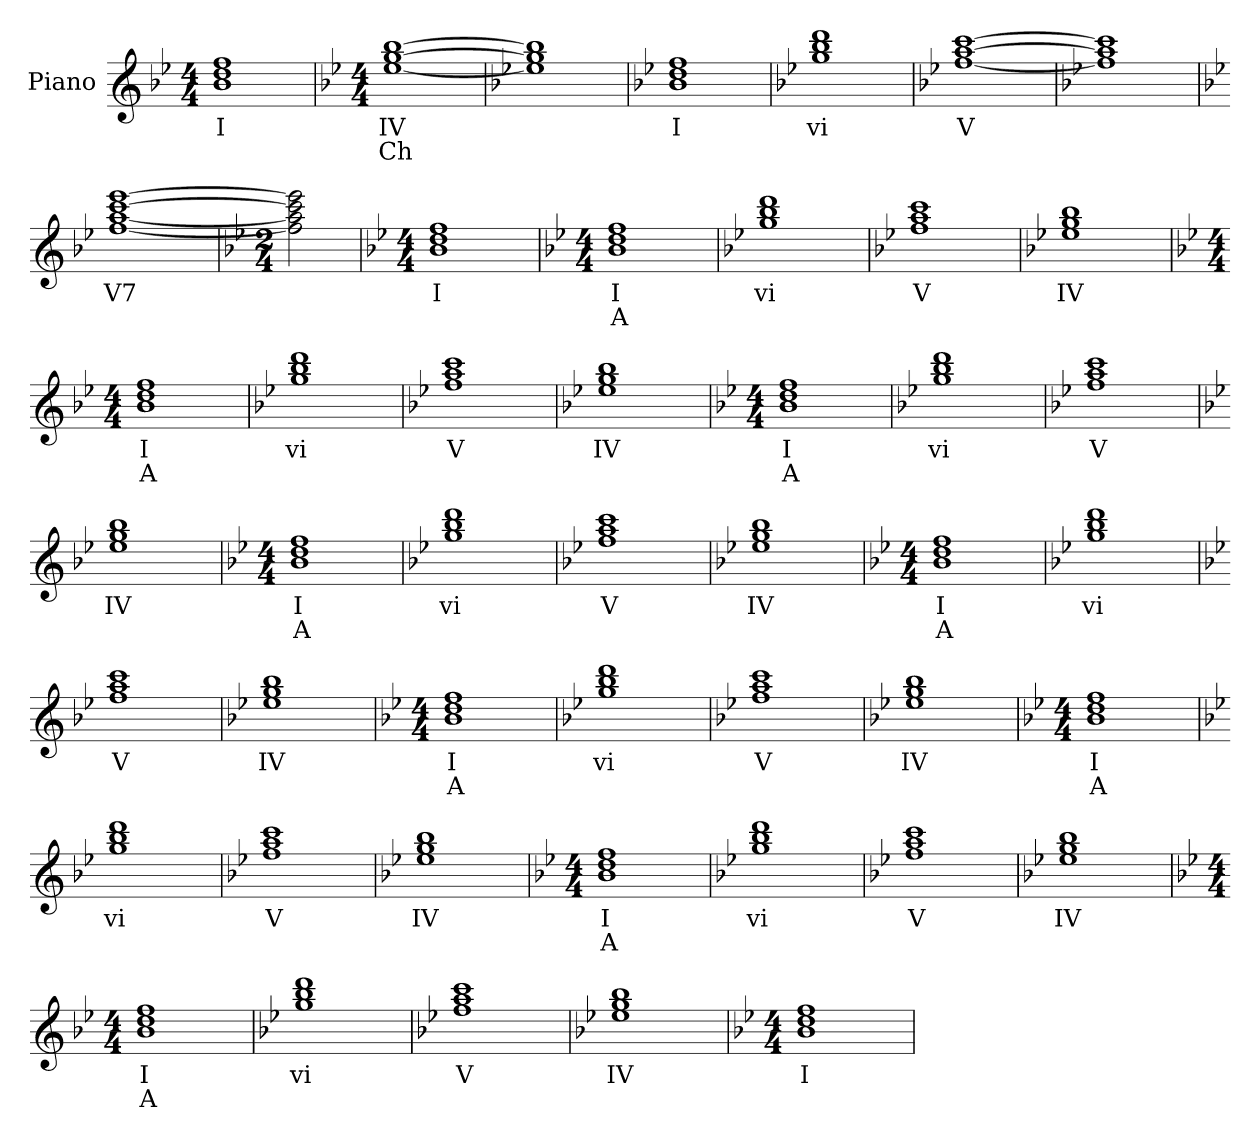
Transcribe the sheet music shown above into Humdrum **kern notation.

**kern	**text	**text
*part1	*part1	*part1
*staff1	*staff1	*staff1
*I"Piano	*	*
*I'Pno	*	*
*k[b-e-]	*	*
*B-:	*	*
*M4/4	*	*
=	=	=
1b- 1dd 1ff	I	.
=	=	=
*k[b-e-]	*	*
*B-:	*	*
*M4/4	*	*
[1ee- [1gg [1bb-	IV	Ch
=	=	=
*k[b-e-]	*	*
*B-:	*	*
1ee-] 1gg] 1bb-]	.	.
=	=	=
*k[b-e-]	*	*
*B-:	*	*
1b- 1dd 1ff	I	.
=	=	=
*k[b-e-]	*	*
*B-:	*	*
1gg 1bb- 1ddd	vi	.
=	=	=
*k[b-e-]	*	*
*B-:	*	*
[1ff [1aa [1ccc	V	.
=	=	=
*k[b-e-]	*	*
*B-:	*	*
1ff] 1aa] 1ccc]	.	.
=	=	=
*k[b-e-]	*	*
*B-:	*	*
[1ff [1aa [1ccc [1eee-	V7	.
=	=	=
*k[b-e-]	*	*
*B-:	*	*
*M2/4	*	*
2ff] 2aa] 2ccc] 2eee-]	.	.
=	=	=
*k[b-e-]	*	*
*B-:	*	*
*M4/4	*	*
1b- 1dd 1ff	I	.
=	=	=
*k[b-e-]	*	*
*B-:	*	*
*M4/4	*	*
1b- 1dd 1ff	I	A
=	=	=
*k[b-e-]	*	*
*B-:	*	*
1gg 1bb- 1ddd	vi	.
=	=	=
*k[b-e-]	*	*
*B-:	*	*
1ff 1aa 1ccc	V	.
=	=	=
*k[b-e-]	*	*
*B-:	*	*
1ee- 1gg 1bb-	IV	.
=	=	=
*k[b-e-]	*	*
*B-:	*	*
*M4/4	*	*
1b- 1dd 1ff	I	A
=	=	=
*k[b-e-]	*	*
*B-:	*	*
1gg 1bb- 1ddd	vi	.
=	=	=
*k[b-e-]	*	*
*B-:	*	*
1ff 1aa 1ccc	V	.
=	=	=
*k[b-e-]	*	*
*B-:	*	*
1ee- 1gg 1bb-	IV	.
=	=	=
*k[b-e-]	*	*
*B-:	*	*
*M4/4	*	*
1b- 1dd 1ff	I	A
=	=	=
*k[b-e-]	*	*
*B-:	*	*
1gg 1bb- 1ddd	vi	.
=	=	=
*k[b-e-]	*	*
*B-:	*	*
1ff 1aa 1ccc	V	.
=	=	=
*k[b-e-]	*	*
*B-:	*	*
1ee- 1gg 1bb-	IV	.
=	=	=
*k[b-e-]	*	*
*B-:	*	*
*M4/4	*	*
1b- 1dd 1ff	I	A
=	=	=
*k[b-e-]	*	*
*B-:	*	*
1gg 1bb- 1ddd	vi	.
=	=	=
*k[b-e-]	*	*
*B-:	*	*
1ff 1aa 1ccc	V	.
=	=	=
*k[b-e-]	*	*
*B-:	*	*
1ee- 1gg 1bb-	IV	.
=	=	=
*k[b-e-]	*	*
*B-:	*	*
*M4/4	*	*
1b- 1dd 1ff	I	A
=	=	=
*k[b-e-]	*	*
*B-:	*	*
1gg 1bb- 1ddd	vi	.
=	=	=
*k[b-e-]	*	*
*B-:	*	*
1ff 1aa 1ccc	V	.
=	=	=
*k[b-e-]	*	*
*B-:	*	*
1ee- 1gg 1bb-	IV	.
=	=	=
*k[b-e-]	*	*
*B-:	*	*
*M4/4	*	*
1b- 1dd 1ff	I	A
=	=	=
*k[b-e-]	*	*
*B-:	*	*
1gg 1bb- 1ddd	vi	.
=	=	=
*k[b-e-]	*	*
*B-:	*	*
1ff 1aa 1ccc	V	.
=	=	=
*k[b-e-]	*	*
*B-:	*	*
1ee- 1gg 1bb-	IV	.
=	=	=
*k[b-e-]	*	*
*B-:	*	*
*M4/4	*	*
1b- 1dd 1ff	I	A
=	=	=
*k[b-e-]	*	*
*B-:	*	*
1gg 1bb- 1ddd	vi	.
=	=	=
*k[b-e-]	*	*
*B-:	*	*
1ff 1aa 1ccc	V	.
=	=	=
*k[b-e-]	*	*
*B-:	*	*
1ee- 1gg 1bb-	IV	.
=	=	=
*k[b-e-]	*	*
*B-:	*	*
*M4/4	*	*
1b- 1dd 1ff	I	A
=	=	=
*k[b-e-]	*	*
*B-:	*	*
1gg 1bb- 1ddd	vi	.
=	=	=
*k[b-e-]	*	*
*B-:	*	*
1ff 1aa 1ccc	V	.
=	=	=
*k[b-e-]	*	*
*B-:	*	*
1ee- 1gg 1bb-	IV	.
=	=	=
*k[b-e-]	*	*
*B-:	*	*
*M4/4	*	*
1b- 1dd 1ff	I	A
=	=	=
*k[b-e-]	*	*
*B-:	*	*
1gg 1bb- 1ddd	vi	.
=	=	=
*k[b-e-]	*	*
*B-:	*	*
1ff 1aa 1ccc	V	.
=	=	=
*k[b-e-]	*	*
*B-:	*	*
1ee- 1gg 1bb-	IV	.
=	=	=
*k[b-e-]	*	*
*B-:	*	*
*M4/4	*	*
1b- 1dd 1ff	I	.
=	=	=
*-	*-	*-
